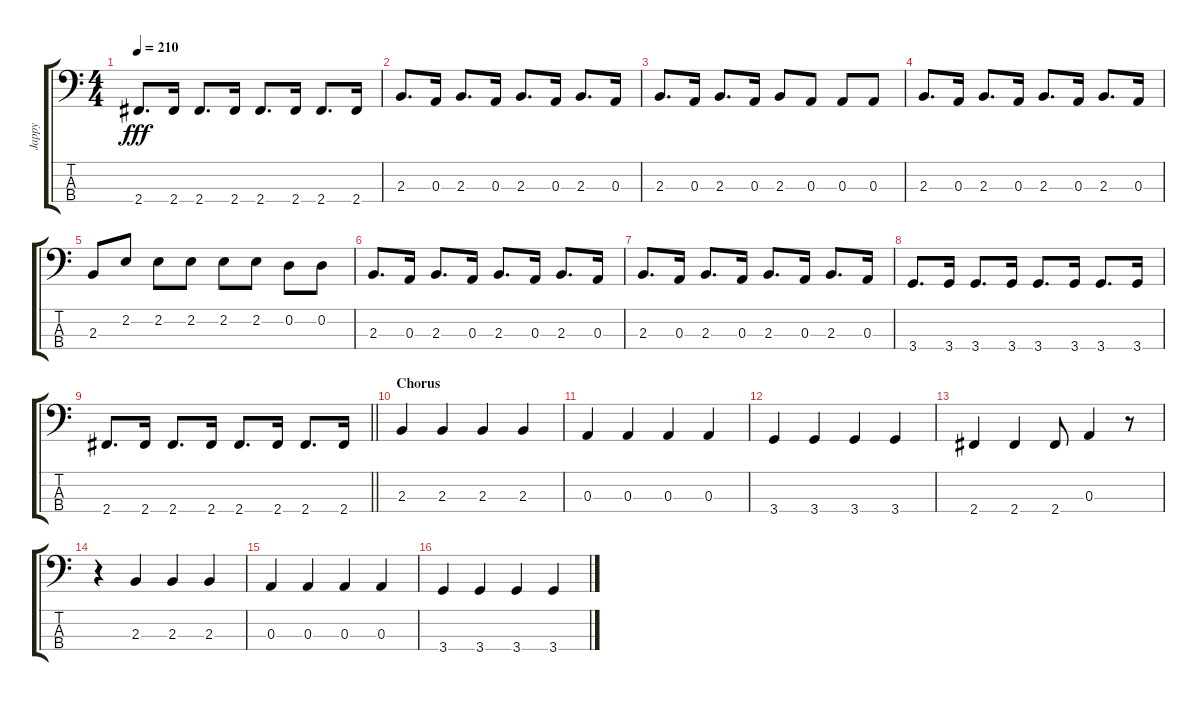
\track ("Jappy" "Jappy") {instrument electricbassfinger}
\staff {score tabs}
\tuning (G2 D2 A1 E1) {hide}
\ts (4 4)
\tempo 210
\clef f4
\ks c
2.4.8{d dy fff} 2.4.16 2.4.8{d} 2.4.16 2.4.8{d} 2.4.16 2.4.8{d} 2.4.16 |
2.3.8{d} 0.3.16 2.3.8{d} 0.3.16 2.3.8{d} 0.3.16 2.3.8{d} 0.3.16 |
2.3.8{d} 0.3.16 2.3.8{d} 0.3.16 2.3.8 0.3.8 0.3.8 0.3.8 |
2.3.8{d} 0.3.16 2.3.8{d} 0.3.16 2.3.8{d} 0.3.16 2.3.8{d} 0.3.16 |
2.3.8 2.2.8 2.2.8 2.2.8 2.2.8 2.2.8 0.2.8 0.2.8 |
2.3.8{d} 0.3.16 2.3.8{d} 0.3.16 2.3.8{d} 0.3.16 2.3.8{d} 0.3.16 |
2.3.8{d} 0.3.16 2.3.8{d} 0.3.16 2.3.8{d} 0.3.16 2.3.8{d} 0.3.16 |
3.4.8{d} 3.4.16 3.4.8{d} 3.4.16 3.4.8{d} 3.4.16 3.4.8{d} 3.4.16 |
\barLineRight lightlight
2.4.8{d} 2.4.16 2.4.8{d} 2.4.16 2.4.8{d} 2.4.16 2.4.8{d} 2.4.16 |
\section ("" "Chorus")
2.3.4 2.3.4 2.3.4 2.3.4 |
0.3.4 0.3.4 0.3.4 0.3.4 |
3.4.4 3.4.4 3.4.4 3.4.4 |
2.4.4 2.4.4 2.4.8 0.3.4 r.8 |
r.4 2.3.4 2.3.4 2.3.4 |
0.3.4 0.3.4 0.3.4 0.3.4 |
3.4.4 3.4.4 3.4.4 3.4.4
